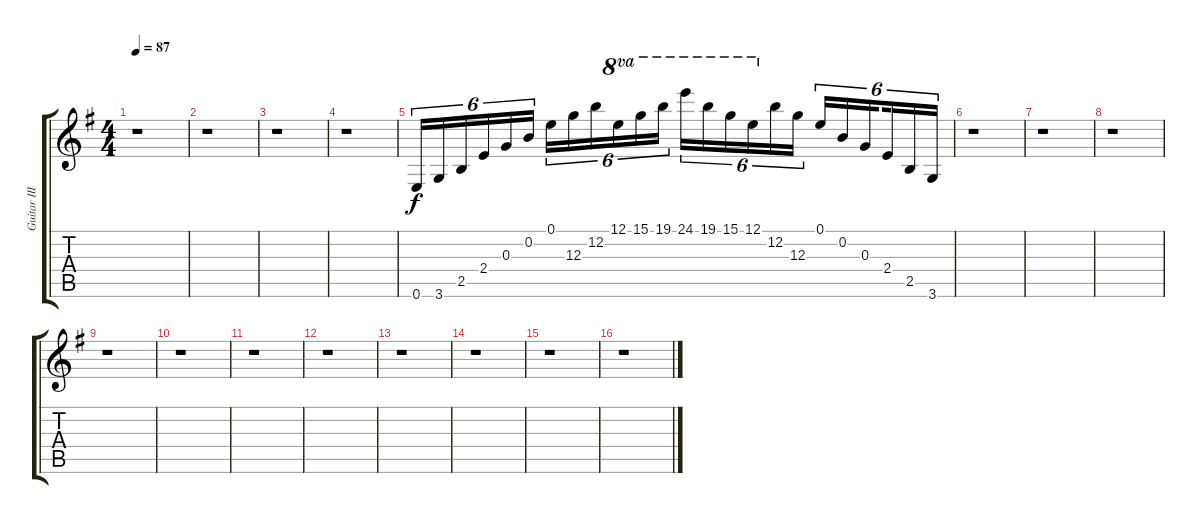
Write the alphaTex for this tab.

\track ("Guitar III" "Guitar III") {instrument overdrivenguitar}
\staff {score tabs}
\tuning (E4 B3 G3 D3 A2 E2) {hide}
\ts (4 4)
\tempo 87
\clef g2
\ks g
r.1{dy f} |
r.1 |
r.1 |
r.1 |
0.6.16{tu (6 4)} 3.6.16{tu (6 4)} 2.5.16{tu (6 4)} 2.4.16{tu (6 4) beam merge} 0.3.16{tu (6 4)} 0.2.16{tu (6 4)} 0.1.16{tu (6 4) beam merge} 12.3.16{tu (6 4) beam merge} 12.2.16{tu (6 4) beam merge} 12.1.16{tu (6 4) ot 8va beam merge} 15.1.16{tu (6 4) ot 8va beam merge} 19.1.16{tu (6 4) ot 8va} 24.1.16{tu (6 4) ot 8va beam merge} 19.1.16{tu (6 4) ot 8va beam merge} 15.1.16{tu (6 4) ot 8va beam merge} 12.1.16{tu (6 4) ot 8va beam merge} 12.2.16{tu (6 4) beam merge} 12.3.16{tu (6 4)} 0.1.16{tu (6 4) beam merge} 0.2.16{tu (6 4) beam merge} 0.3.16{tu (6 4) beam splitsecondary} 2.4.16{tu (6 4)} 2.5.16{tu (6 4)} 3.6.16{tu (6 4)} |
r.1 |
r.1 |
r.1 |
r.1 |
r.1 |
r.1 |
r.1 |
r.1 |
r.1 |
r.1 |
r.1
